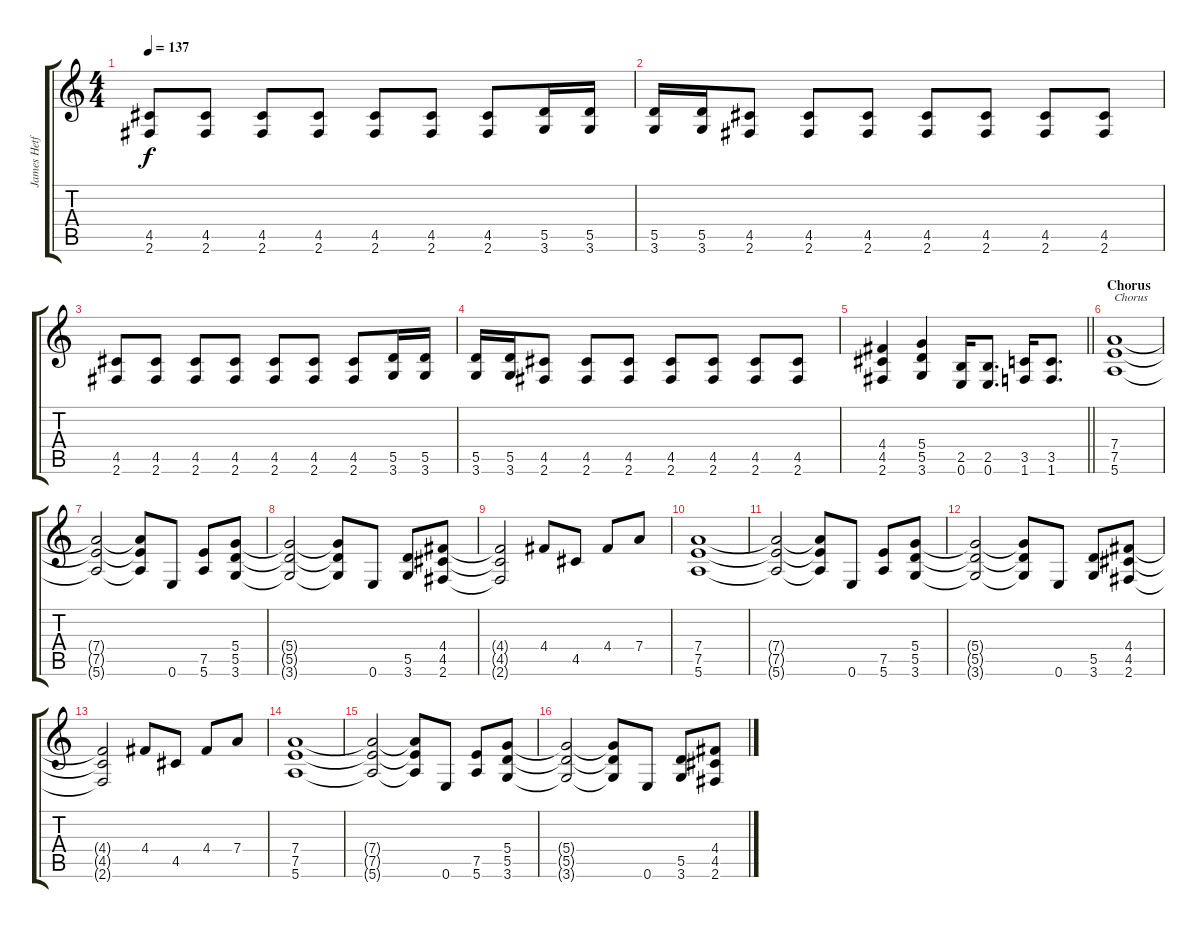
\track ("James Hetfield" "James Hetf") {instrument distortionguitar}
\staff {score tabs}
\tuning (E4 B3 G3 D3 A2 E2) {hide}
\ts (4 4)
\tempo 137
\clef g2
\ks c
(4.5 2.6).8{dy f} (4.5 2.6).8 (4.5 2.6).8 (4.5 2.6).8 (4.5 2.6).8 (4.5 2.6).8 (4.5 2.6).8 (5.5 3.6).16 (5.5 3.6).16 |
(5.5 3.6).16 (5.5 3.6).16 (4.5 2.6).8 (4.5 2.6).8 (4.5 2.6).8 (4.5 2.6).8 (4.5 2.6).8 (4.5 2.6).8 (4.5 2.6).8 |
(4.5 2.6).8 (4.5 2.6).8 (4.5 2.6).8 (4.5 2.6).8 (4.5 2.6).8 (4.5 2.6).8 (4.5 2.6).8 (5.5 3.6).16 (5.5 3.6).16 |
(5.5 3.6).16 (5.5 3.6).16 (4.5 2.6).8 (4.5 2.6).8 (4.5 2.6).8 (4.5 2.6).8 (4.5 2.6).8 (4.5 2.6).8 (4.5 2.6).8 |
\barLineRight lightlight
(4.4 4.5 2.6).4 (5.4 5.5 3.6).4 (2.5 0.6).16 (2.5 0.6).8{d} (3.5 1.6).16 (3.5 1.6).8{d} |
\section ("" "Chorus")
(7.4 7.5 5.6).1{txt "Chorus"} |
(7.4{t} 7.5{t} 5.6{t}).2 (7.4{t} 7.5{t} 5.6{t}).8 0.6.8 (7.5 5.6).8 (5.4 5.5 3.6).8 |
(5.4{t} 5.5{t} 3.6{t}).2 (5.4{t} 5.5{t} 3.6{t}).8 0.6.8 (5.5 3.6).8 (4.4 4.5 2.6).8 |
(4.4{t} 4.5{t} 2.6{t}).2 4.4.8 4.5.8 4.4.8 7.4.8 |
(7.4 7.5 5.6).1 |
(7.4{t} 7.5{t} 5.6{t}).2 (7.4{t} 7.5{t} 5.6{t}).8 0.6.8 (7.5 5.6).8 (5.4 5.5 3.6).8 |
(5.4{t} 5.5{t} 3.6{t}).2 (5.4{t} 5.5{t} 3.6{t}).8 0.6.8 (5.5 3.6).8 (4.4 4.5 2.6).8 |
(4.4{t} 4.5{t} 2.6{t}).2 4.4.8 4.5.8 4.4.8 7.4.8 |
(7.4 7.5 5.6).1 |
(7.4{t} 7.5{t} 5.6{t}).2 (7.4{t} 7.5{t} 5.6{t}).8 0.6.8 (7.5 5.6).8 (5.4 5.5 3.6).8 |
(5.4{t} 5.5{t} 3.6{t}).2 (5.4{t} 5.5{t} 3.6{t}).8 0.6.8 (5.5 3.6).8 (4.4 4.5 2.6).8
